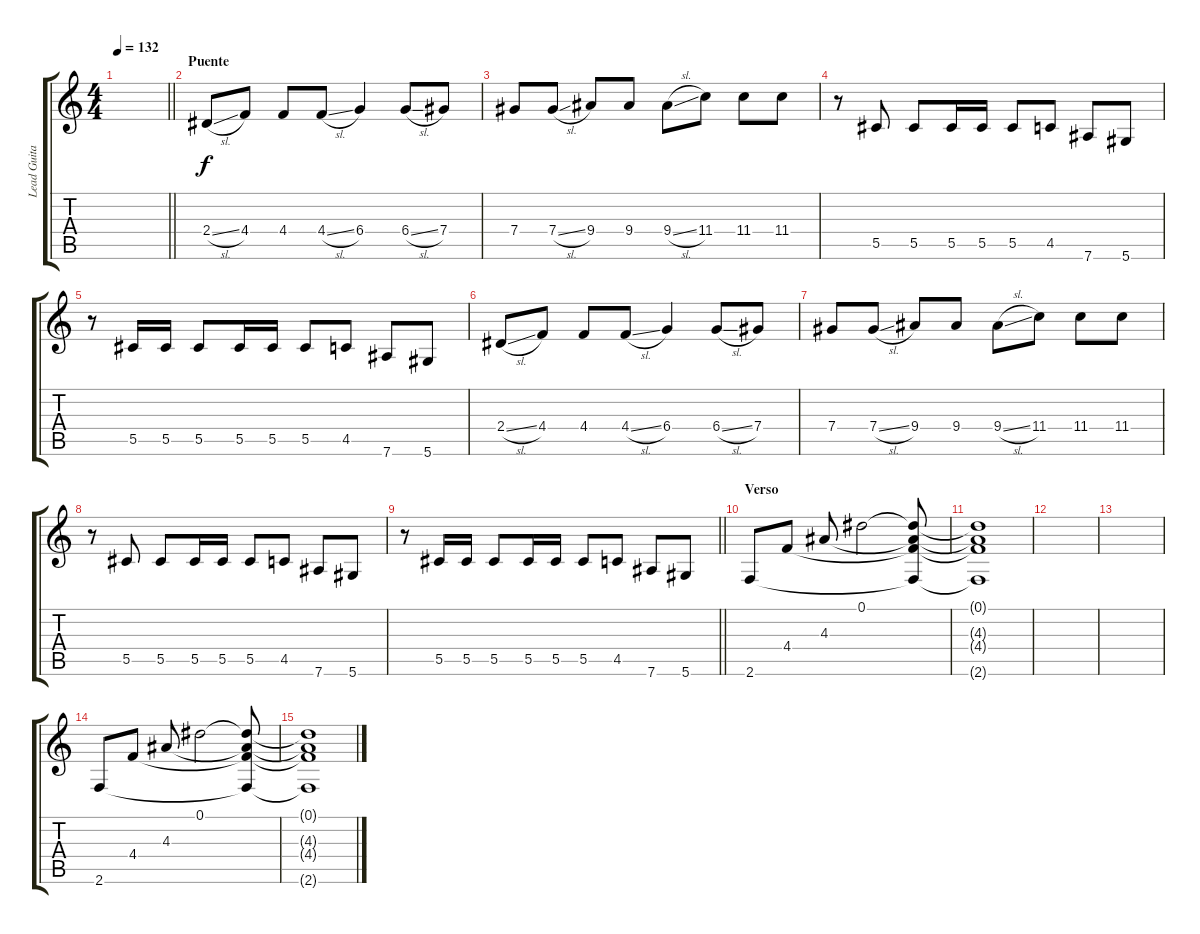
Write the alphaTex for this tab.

\track ("Lead Guitar" "Lead Guita") {instrument overdrivenguitar}
\staff {score tabs}
\tuning (Eb4 Bb3 Gb3 Db3 Ab2 Eb2) {hide}
\ts (4 4)
\tempo 132
\clef g2
\barLineRight lightlight
\ks c
|
\section ("" "Puente")
2.4{sl}.8 4.4.8 4.4.8 4.4{sl}.8 6.4.4 6.4{sl}.8 7.4.8 |
7.4.8 7.4{sl}.8 9.4.8 9.4.8 9.4{sl}.8 11.4.8 11.4.8 11.4.8 |
r.8 5.5.8 5.5.8 5.5.16 5.5.16 5.5.8 4.5.8 7.6.8 5.6.8 |
r.8 5.5.16 5.5.16 5.5.8 5.5.16 5.5.16 5.5.8 4.5.8 7.6.8 5.6.8 |
2.4{sl}.8 4.4.8 4.4.8 4.4{sl}.8 6.4.4 6.4{sl}.8 7.4.8 |
7.4.8 7.4{sl}.8 9.4.8 9.4.8 9.4{sl}.8 11.4.8 11.4.8 11.4.8 |
r.8 5.5.8 5.5.8 5.5.16 5.5.16 5.5.8 4.5.8 7.6.8 5.6.8 |
\barLineRight lightlight
r.8 5.5.16 5.5.16 5.5.8 5.5.16 5.5.16 5.5.8 4.5.8 7.6.8 5.6.8 |
\section ("" "Verso")
2.6.8 4.4.8 4.3.8 0.1.2 (0.1{t} 4.3{t} 4.4{t} 2.6{t}).8{volume 0} |
(0.1{t} 4.3{t} 4.4{t} 2.6{t}).1 |
|
|
2.6.8{volume 12} 4.4.8 4.3.8 0.1.2 (0.1{t} 4.3{t} 4.4{t} 2.6{t}).8{volume 0} |
(0.1{t} 4.3{t} 4.4{t} 2.6{t}).1
